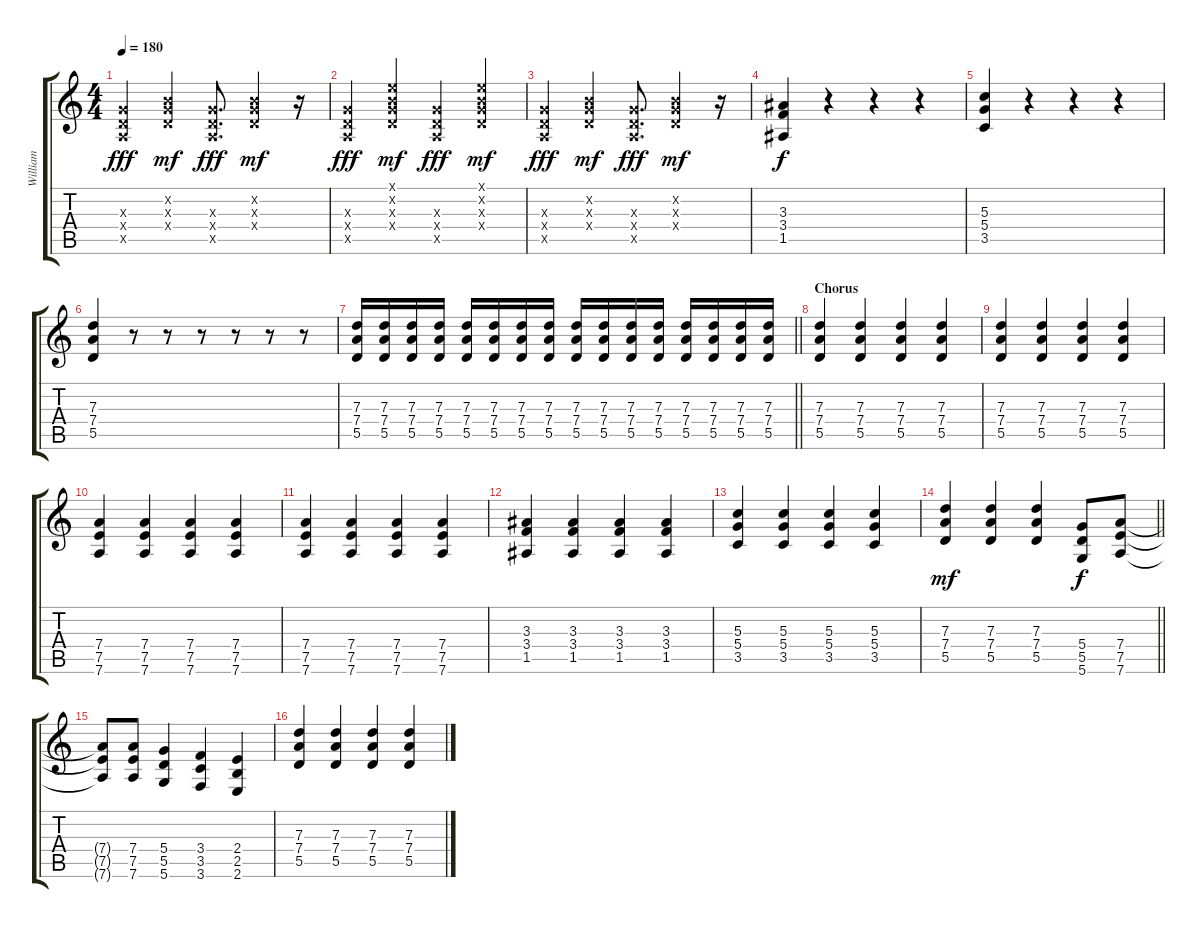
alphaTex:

\track ("William" "William") {instrument distortionguitar}
\staff {score tabs}
\tuning (E4 B3 G3 D3 A2 D2) {hide}
\ts (4 4)
\tempo 180
\clef g2
\ks c
(0.3{x} 0.4{x} 0.5{x}).4{dy fff} (0.2{x} 0.3{x} 0.4{x}).4{dy mf} (0.3{x} 0.4{x} 0.5{x}).8{d dy fff} (0.2{x} 0.3{x} 0.4{x}).4{dy mf} r.16 |
(0.3{x} 0.4{x} 0.5{x}).4{dy fff} (0.1{x} 0.2{x} 0.3{x} 0.4{x}).4{dy mf} (0.3{x} 0.4{x} 0.5{x}).4{dy fff} (0.1{x} 0.2{x} 0.3{x} 0.4{x}).4{dy mf} |
(0.3{x} 0.4{x} 0.5{x}).4{dy fff} (0.2{x} 0.3{x} 0.4{x}).4{dy mf} (0.3{x} 0.4{x} 0.5{x}).8{d dy fff} (0.2{x} 0.3{x} 0.4{x}).4{dy mf} r.16 |
(3.3 3.4 1.5).4{dy f} r.4 r.4 r.4 |
(5.3 5.4 3.5).4 r.4 r.4 r.4 |
(7.3 7.4 5.5).4 r.8 r.8 r.8 r.8 r.8 r.8 |
\barLineRight lightlight
(7.3 7.4 5.5).16 (7.3 7.4 5.5).16 (7.3 7.4 5.5).16 (7.3 7.4 5.5).16 (7.3 7.4 5.5).16 (7.3 7.4 5.5).16 (7.3 7.4 5.5).16 (7.3 7.4 5.5).16 (7.3 7.4 5.5).16 (7.3 7.4 5.5).16 (7.3 7.4 5.5).16 (7.3 7.4 5.5).16 (7.3 7.4 5.5).16 (7.3 7.4 5.5).16 (7.3 7.4 5.5).16 (7.3 7.4 5.5).16 |
\section ("" "Chorus")
(7.3 7.4 5.5).4 (7.3 7.4 5.5).4 (7.3 7.4 5.5).4 (7.3 7.4 5.5).4 |
(7.3 7.4 5.5).4 (7.3 7.4 5.5).4 (7.3 7.4 5.5).4 (7.3 7.4 5.5).4 |
(7.4 7.5 7.6).4 (7.4 7.5 7.6).4 (7.4 7.5 7.6).4 (7.4 7.5 7.6).4 |
(7.4 7.5 7.6).4 (7.4 7.5 7.6).4 (7.4 7.5 7.6).4 (7.4 7.5 7.6).4 |
(3.3 3.4 1.5).4 (3.3 3.4 1.5).4 (3.3 3.4 1.5).4 (3.3 3.4 1.5).4 |
(5.3 5.4 3.5).4 (5.3 5.4 3.5).4 (5.3 5.4 3.5).4 (5.3 5.4 3.5).4 |
\barLineRight lightlight
(7.3 7.4 5.5).4{dy mf} (7.3 7.4 5.5).4 (7.3 7.4 5.5).4 (5.4 5.5 5.6).8{dy f} (7.4 7.5 7.6).8 |
(7.4{t} 7.5{t} 7.6{t}).8 (7.4 7.5 7.6).8 (5.4 5.5 5.6).4 (3.4 3.5 3.6).4 (2.4 2.5 2.6).4 |
(7.3 7.4 5.5).4 (7.3 7.4 5.5).4 (7.3 7.4 5.5).4 (7.3 7.4 5.5).4
